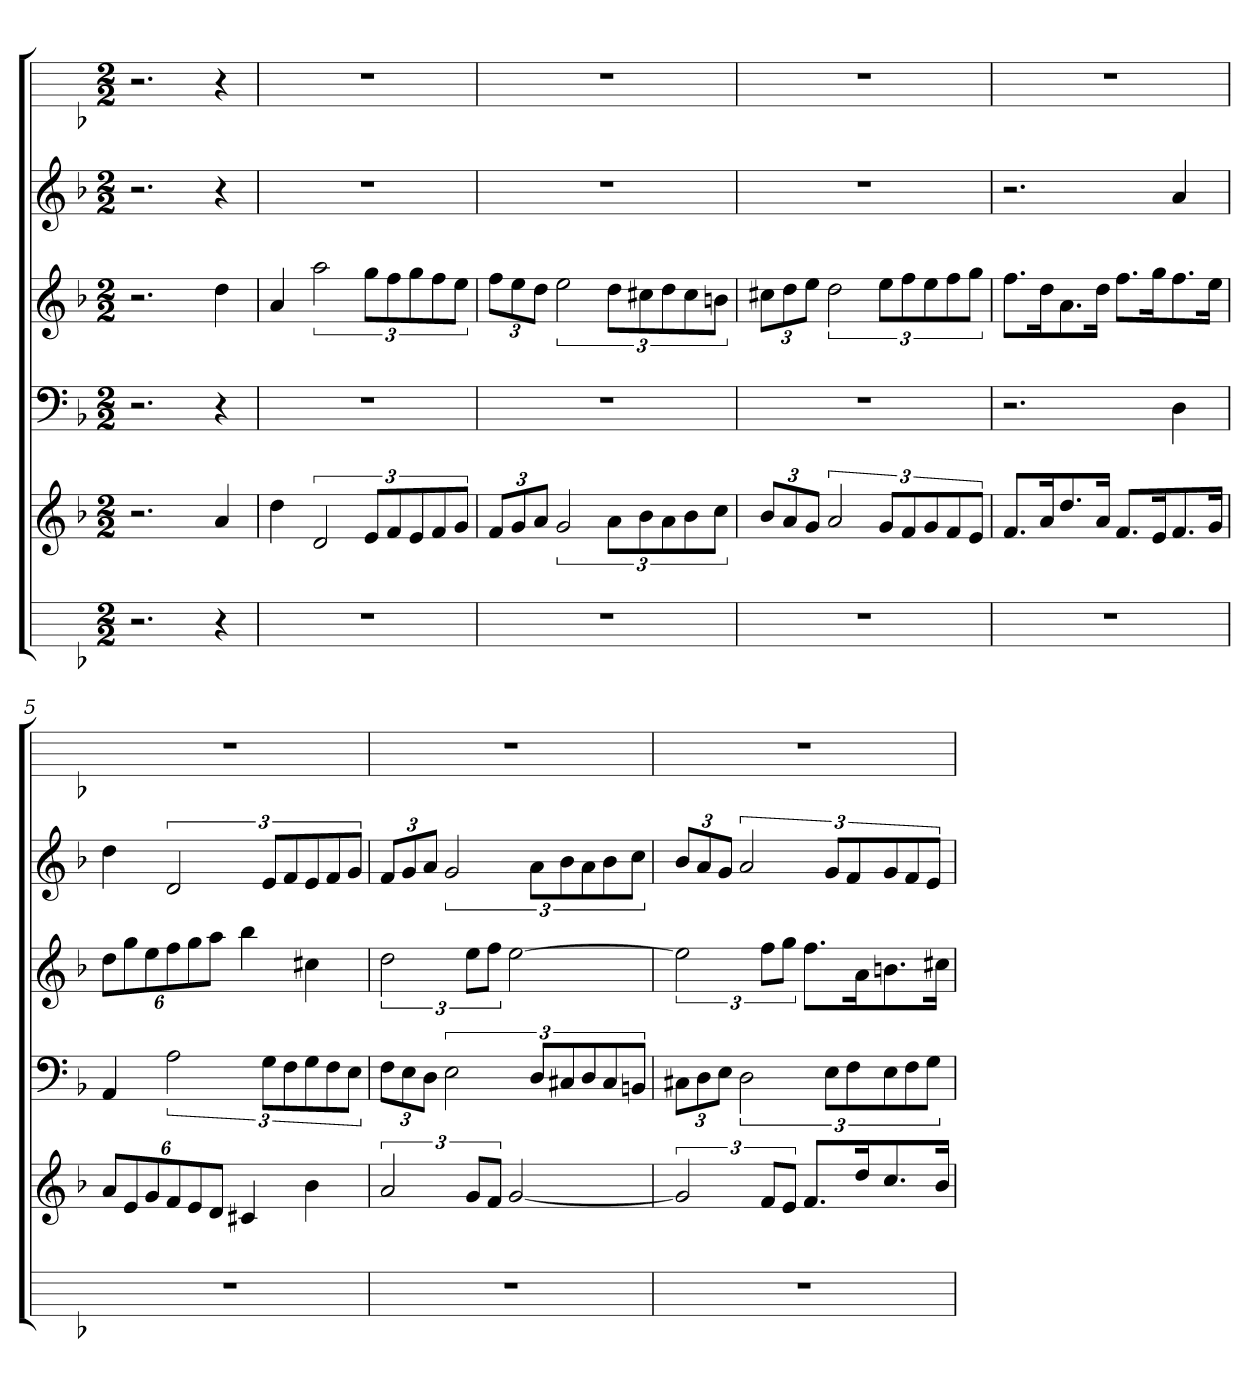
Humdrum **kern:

**kern	**kern	**kern	**kern	**kern	**kern
*part6	*part5	*part4	*part3	*part2	*part1
*staff6	*staff5	*staff4	*staff3	*staff2	*staff1
*k[b-]	*k[b-]	*k[b-]	*k[b-]	*k[b-]	*k[b-]
*d:	*d:	*d:	*d:	*d:	*d:
*M2/2	*M2/2	*M2/2	*M2/2	*M2/2	*M2/2
=	=	=	=	=	=
2.r	2.r	2.r	2.r	2.r	2.r
4r	4a	4r	4dd	4r	4r
=1	=1	=1	=1	=1	=1
1r	4dd	1r	4a	1r	1r
.	3d	.	3aa	.	.
.	12eL	.	12ggL	.	.
.	12f	.	12ff	.	.
.	12e	.	12gg	.	.
.	12f	.	12ff	.	.
.	12gJ	.	12eeJ	.	.
=2	=2	=2	=2	=2	=2
1r	12fL	1r	12ffL	1r	1r
.	12g	.	12ee	.	.
.	12aJ	.	12ddJ	.	.
.	3g	.	3ee	.	.
.	12aL	.	12ddL	.	.
.	12b-	.	12cc#X	.	.
.	12a	.	12dd	.	.
.	12b-	.	12cc#	.	.
.	12ccJ	.	12bnJ	.	.
=3	=3	=3	=3	=3	=3
1r	12b-L	1r	12cc#XL	1r	1r
.	12a	.	12dd	.	.
.	12gJ	.	12eeJ	.	.
.	3a	.	3dd	.	.
.	12gL	.	12eeL	.	.
.	12f	.	12ff	.	.
.	12g	.	12ee	.	.
.	12f	.	12ff	.	.
.	12eJ	.	12ggJ	.	.
=4	=4	=4	=4	=4	=4
1r	8.fL	2.r	8.ffL	2.r	1r
.	16aK	.	16ddK	.	.
.	8.dd	.	8.a	.	.
.	16aJk	.	16ddJk	.	.
.	8.fL	.	8.ffL	.	.
.	16eK	.	16ggK	.	.
.	8.f	4D	8.ff	4a	.
.	16gJk	.	16eeJk	.	.
=5	=5	=5	=5	=5	=5
1r	12aL	4AA	12ddL	4dd	1r
.	12e	.	12gg	.	.
.	12g	.	12ee	.	.
.	12f	3A	12ff	3d	.
.	12e	.	12gg	.	.
.	12dJ	.	12aaJ	.	.
.	4c#X	.	4bb-	.	.
.	.	12GL	.	12eL	.
.	.	12F	.	12f	.
.	4b-	12G	4cc#X	12e	.
.	.	12F	.	12f	.
.	.	12EJ	.	12gJ	.
=6	=6	=6	=6	=6	=6
1r	3a	12FL	3dd	12fL	1r
.	.	12E	.	12g	.
.	.	12DJ	.	12aJ	.
.	.	3E	.	3g	.
.	12gL	.	12eeL	.	.
.	12fJ	.	12ffJ	.	.
.	[2g	.	[2ee	.	.
.	.	12DL	.	12aL	.
.	.	12C#X	.	12b-	.
.	.	12D	.	12a	.
.	.	12C#	.	12b-	.
.	.	12BBnJ	.	12ccJ	.
=7	=7	=7	=7	=7	=7
1r	3g]	12C#XL	3ee]	12b-L	1r
.	.	12D	.	12a	.
.	.	12EJ	.	12gJ	.
.	.	3D	.	3a	.
.	12fL	.	12ffL	.	.
.	12eJ	.	12ggJ	.	.
.	8.fL	.	8.ffL	.	.
.	.	12EL	.	12gL	.
.	.	12F	.	12f	.
.	16ddK	.	16aK	.	.
.	8.cc	12E	8.bn	12g	.
.	.	12F	.	12f	.
.	.	12GJ	.	12eJ	.
.	16b-Jk	.	16cc#XJk	.	.
=	=	=	=	=	=
*-	*-	*-	*-	*-	*-
